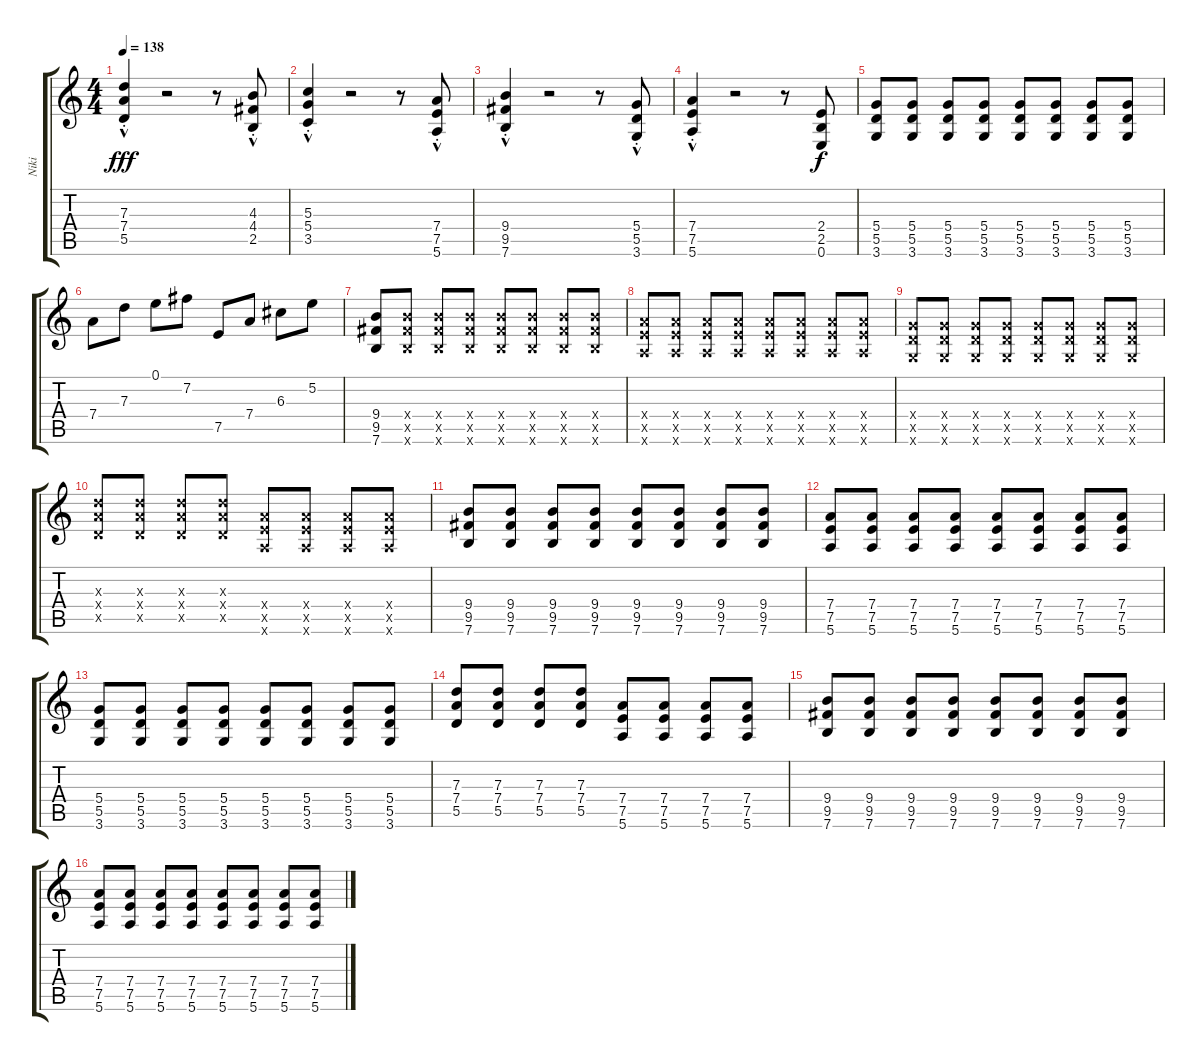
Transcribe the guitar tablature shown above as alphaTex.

\track ("Niki" "Niki") {instrument overdrivenguitar}
\staff {score tabs}
\tuning (E4 B3 G3 D3 A2 E2) {hide}
\ts (4 4)
\tempo 138
\clef g2
\ks c
(7.3{hac st} 7.4{hac st} 5.5{hac st}).4{dy fff} r.2 r.8 (4.3{hac st} 4.4{hac st} 2.5{hac st}).8 |
(5.3{hac st} 5.4{hac st} 3.5{hac st}).4 r.2 r.8 (7.4{hac st} 7.5{hac st} 5.6{hac st}).8 |
(9.4{hac st} 9.5{hac st} 7.6{hac st}).4 r.2 r.8 (5.4{hac st} 5.5{hac st} 3.6{hac st}).8 |
(7.4{hac st} 7.5{hac st} 5.6{hac st}).4 r.2 r.8 (2.4 2.5 0.6).8{dy f} |
(5.4 5.5 3.6).8 (5.4 5.5 3.6).8 (5.4 5.5 3.6).8 (5.4 5.5 3.6).8 (5.4 5.5 3.6).8 (5.4 5.5 3.6).8 (5.4 5.5 3.6).8 (5.4 5.5 3.6).8 |
7.4.8 7.3.8 0.1.8 7.2.8 7.5.8 7.4.8 6.3.8 5.2.8 |
(9.4 9.5 7.6).8 (9.4{x} 9.5{x} 7.6{x}).8 (9.4{x} 9.5{x} 7.6{x}).8 (9.4{x} 9.5{x} 7.6{x}).8 (9.4{x} 9.5{x} 7.6{x}).8 (9.4{x} 9.5{x} 7.6{x}).8 (9.4{x} 9.5{x} 7.6{x}).8 (9.4{x} 9.5{x} 7.6{x}).8 |
(7.4{x} 7.5{x} 5.6{x}).8 (7.4{x} 7.5{x} 5.6{x}).8 (7.4{x} 7.5{x} 5.6{x}).8 (7.4{x} 7.5{x} 5.6{x}).8 (7.4{x} 7.5{x} 5.6{x}).8 (7.4{x} 7.5{x} 5.6{x}).8 (7.4{x} 7.5{x} 5.6{x}).8 (7.4{x} 7.5{x} 5.6{x}).8 |
(5.4{x} 5.5{x} 3.6{x}).8 (5.4{x} 5.5{x} 3.6{x}).8 (5.4{x} 5.5{x} 3.6{x}).8 (5.4{x} 5.5{x} 3.6{x}).8 (5.4{x} 5.5{x} 3.6{x}).8 (5.4{x} 5.5{x} 3.6{x}).8 (5.4{x} 5.5{x} 3.6{x}).8 (5.4{x} 5.5{x} 3.6{x}).8 |
(7.3{x} 7.4{x} 5.5{x}).8 (7.3{x} 7.4{x} 5.5{x}).8 (7.3{x} 7.4{x} 5.5{x}).8 (7.3{x} 7.4{x} 5.5{x}).8 (7.4{x} 7.5{x} 5.6{x}).8 (7.4{x} 7.5{x} 5.6{x}).8 (7.4{x} 7.5{x} 5.6{x}).8 (7.4{x} 7.5{x} 5.6{x}).8 |
(9.4 9.5 7.6).8 (9.4 9.5 7.6).8 (9.4 9.5 7.6).8 (9.4 9.5 7.6).8 (9.4 9.5 7.6).8 (9.4 9.5 7.6).8 (9.4 9.5 7.6).8 (9.4 9.5 7.6).8 |
(7.4 7.5 5.6).8 (7.4 7.5 5.6).8 (7.4 7.5 5.6).8 (7.4 7.5 5.6).8 (7.4 7.5 5.6).8 (7.4 7.5 5.6).8 (7.4 7.5 5.6).8 (7.4 7.5 5.6).8 |
(5.4 5.5 3.6).8 (5.4 5.5 3.6).8 (5.4 5.5 3.6).8 (5.4 5.5 3.6).8 (5.4 5.5 3.6).8 (5.4 5.5 3.6).8 (5.4 5.5 3.6).8 (5.4 5.5 3.6).8 |
(7.3 7.4 5.5).8 (7.3 7.4 5.5).8 (7.3 7.4 5.5).8 (7.3 7.4 5.5).8 (7.4 7.5 5.6).8 (7.4 7.5 5.6).8 (7.4 7.5 5.6).8 (7.4 7.5 5.6).8 |
(9.4 9.5 7.6).8 (9.4 9.5 7.6).8 (9.4 9.5 7.6).8 (9.4 9.5 7.6).8 (9.4 9.5 7.6).8 (9.4 9.5 7.6).8 (9.4 9.5 7.6).8 (9.4 9.5 7.6).8 |
(7.4 7.5 5.6).8 (7.4 7.5 5.6).8 (7.4 7.5 5.6).8 (7.4 7.5 5.6).8 (7.4 7.5 5.6).8 (7.4 7.5 5.6).8 (7.4 7.5 5.6).8 (7.4 7.5 5.6).8
